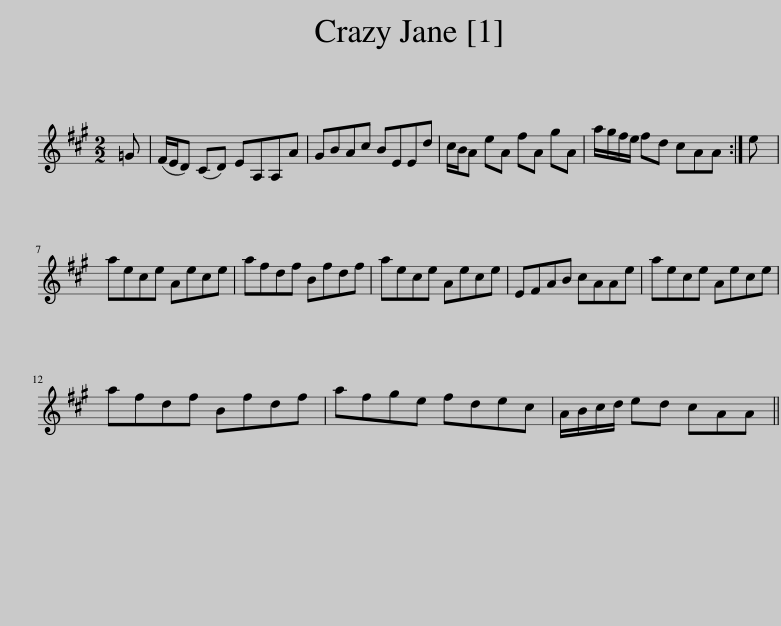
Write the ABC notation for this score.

X:1
L:1/8
M:2/2
I:linebreak $
K:A
V:1 treble
V:1
 =G | (F/E/D) (CD) EA,A,A | GBAc BEEd | c/B/A eA fA gA | a/g/f/e/ fd cAA :| %5
 e |$ aece Aece | afdf Bfdf | aece Aece | EFAB cAAe | %10
 aece Aece |$ afdf Bfdf | afge fdec | A/B/c/d/ ed cAA || %14
